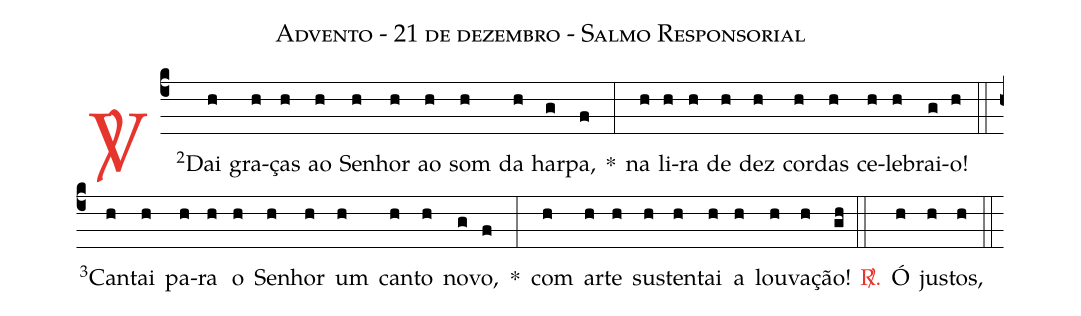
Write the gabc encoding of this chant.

name: Advento - 21 de dezembro - Salmo Responsorial;
%%
(c4)

<c><sp>V/</sp>.</c>() <v>\VSup{2}</v>Dai(h) gra(h)ças(h) ao(h) Se(h)nhor(h) ao(h) som(h) da(h) har(g)pa,(f) *(:)
na(h) li(h)ra(h) de(h) dez(h) cor(h)das(h) ce(h)le(h)brai-(g)o!(h)

(::)

<v>\VSup{3}</v>Can(h)tai(h) pa(h)ra(h) o(h) Se(h)nhor(h) um(h) can(h)to(h) no(g)vo,(f) *(:)
com(h) ar(h)te(h) sus(h)ten(h)tai(h) a(h) lou(h)va(h)ção!(gh)

(::)

<c><sp>R/</sp>.</c>() Ó(h) jus(h)tos,(h)

(::)
